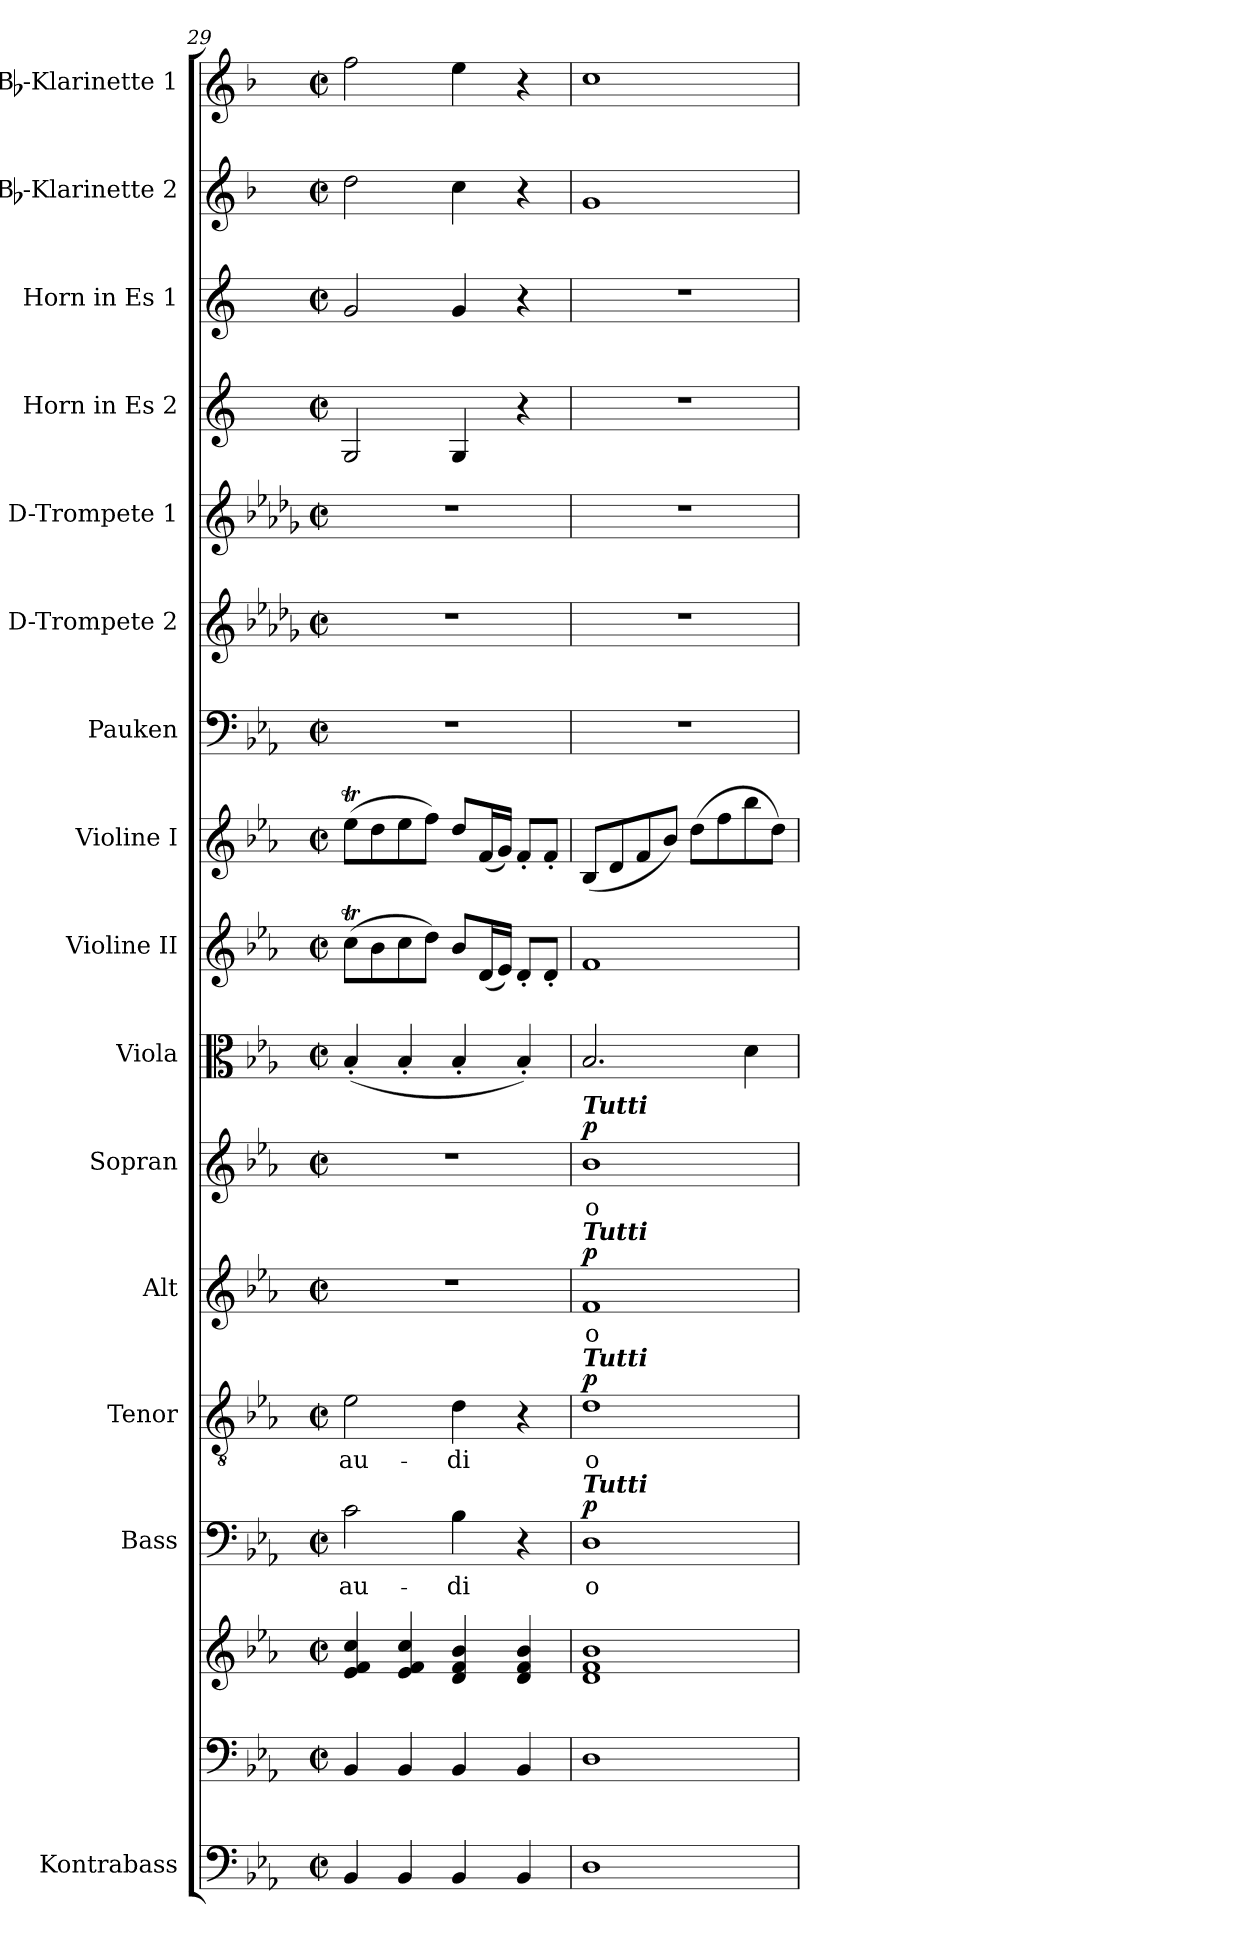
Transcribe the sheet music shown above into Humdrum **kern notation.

**kern	**kern	**kern	**kern	**text	**dynam	**kern	**text	**dynam	**kern	**text	**dynam	**kern	**text	**dynam	**kern	**kern	**kern	**kern	**kern	**kern	**kern	**kern	**kern	**kern
*part16	*part15	*part15	*part14	*part14	*part14	*part13	*part13	*part13	*part12	*part12	*part12	*part11	*part11	*part11	*part10	*part9	*part8	*part7	*part6	*part5	*part4	*part3	*part2	*part1
*staff17	*staff16	*staff15	*staff14	*staff14	*staff14	*staff13	*staff13	*staff13	*staff12	*staff12	*staff12	*staff11	*staff11	*staff11	*staff10	*staff9	*staff8	*staff7	*staff6	*staff5	*staff4	*staff3	*staff2	*staff1
*I"Kontrabass	*	*	*I"Bass	*	*	*I"Tenor	*	*	*I"Alt	*	*	*I"Sopran	*	*	*I"Viola	*I"Violine II	*I"Violine I	*I"Pauken	*I"D-Trompete 2	*I"D-Trompete 1	*I"Horn in Es 2	*I"Horn in Es 1	*I"Bb-Klarinette 2	*I"Bb-Klarinette 1
*I'Kb.	*	*	*I'B.	*	*	*I'T.	*	*	*I'A.	*	*	*I'S.	*	*	*I'Vla.	*I'Vl. II	*I'Vl. I	*I'Pk.	*I'D Trp. 2	*I'D Trp. 1	*	*	*I'Bb Kl. 2	*I'Bb Kl. 1
*clefF4	*clefF4	*clefG2	*clefF4	*	*	*clefGv2	*	*	*clefG2	*	*	*clefG2	*	*	*clefC3	*clefG2	*clefG2	*clefF4	*clefG2	*clefG2	*clefG2	*clefG2	*clefG2	*clefG2
*ITrd7c12	*	*	*	*	*	*	*	*	*	*	*	*	*	*	*	*	*	*	*ITrd-1c-2	*ITrd-1c-2	*ITrd5c9	*ITrd5c9	*ITrd1c2	*ITrd1c2
*k[b-e-a-]	*k[b-e-a-]	*k[b-e-a-]	*k[b-e-a-]	*	*	*k[b-e-a-]	*	*	*k[b-e-a-]	*	*	*k[b-e-a-]	*	*	*k[b-e-a-]	*k[b-e-a-]	*k[b-e-a-]	*k[b-e-a-]	*k[b-e-a-]	*k[b-e-a-]	*k[b-e-a-]	*k[b-e-a-]	*k[b-e-a-]	*k[b-e-a-]
*E-:	*E-:	*E-:	*E-:	*	*	*E-:	*	*	*E-:	*	*	*E-:	*	*	*E-:	*E-:	*E-:	*E-:	*E-:	*E-:	*E-:	*E-:	*E-:	*E-:
*M2/2	*M2/2	*M2/2	*M2/2	*	*	*M2/2	*	*	*M2/2	*	*	*M2/2	*	*	*M2/2	*M2/2	*M2/2	*M2/2	*M2/2	*M2/2	*M2/2	*M2/2	*M2/2	*M2/2
*met(c|)	*met(c|)	*met(c|)	*met(c|)	*	*	*met(c|)	*	*	*met(c|)	*	*	*met(c|)	*	*	*met(c|)	*met(c|)	*met(c|)	*met(c|)	*met(c|)	*met(c|)	*met(c|)	*met(c|)	*met(c|)	*met(c|)
=29	=29	=29	=29	=29	=29	=29	=29	=29	=29	=29	=29	=29	=29	=29	=29	=29	=29	=29	=29	=29	=29	=29	=29	=29
!	!	!	!	!LO:LY:b	!	!	!LO:LY:b	!	!	!	!	!	!	!	!	!	!	!	!	!	!	!	!	!
4BBB-/	4BB-/	4e-/ 4f/ 4cc/	2c\	-au-	.	2e-\	-au-	.	1r	.	.	1r	.	.	(<4B-'</	(>8ccT\L	(>8ee-T\L	1r	1r	1r	2BB-/	2B-/	2cc\	2ee-\
.	.	.	.	.	.	.	.	.	.	.	.	.	.	.	.	8b-\	8dd\	.	.	.	.	.	.	.
4BBB-/	4BB-/	4e-/ 4f/ 4cc/	.	.	.	.	.	.	.	.	.	.	.	.	4B-'</	8cc\	8ee-\	.	.	.	.	.	.	.
.	.	.	.	.	.	.	.	.	.	.	.	.	.	.	.	8dd\J)	8ff\J)	.	.	.	.	.	.	.
!	!	!	!	!LO:LY:b	!	!	!LO:LY:b	!	!	!	!	!	!	!	!	!	!	!	!	!	!	!	!	!
4BBB-/	4BB-/	4d/ 4f/ 4b-/	4B-\	-di	.	4d\	-di	.	.	.	.	.	.	.	4B-'</	8b-/L	8dd/L	.	.	.	4BB-/	4B-/	4b-\	4dd\
.	.	.	.	.	.	.	.	.	.	.	.	.	.	.	.	(<16d/L	(<16f/L	.	.	.	.	.	.	.
.	.	.	.	.	.	.	.	.	.	.	.	.	.	.	.	16e-/JJ)	16g/JJ)	.	.	.	.	.	.	.
4BBB-/	4BB-/	4d/ 4f/ 4b-/	4r	.	.	4r	.	.	.	.	.	.	.	.	4B-'</)	8d'</L	8f'</L	.	.	.	4r	4r	4r	4r
.	.	.	.	.	.	.	.	.	.	.	.	.	.	.	.	8d'</J	8f'</J	.	.	.	.	.	.	.
!!LO:PB:g=z
=30	=30	=30	=30	=30	=30	=30	=30	=30	=30	=30	=30	=30	=30	=30	=30	=30	=30	=30	=30	=30	=30	=30	=30	=30
!	!	!	!	!	!	!	!	!	!	!	!	!LO:TX:a:Bi:t=Tutti	!	!	!	!	!	!	!	!	!	!	!	!
!	!	!	!	!	!	!	!	!	!LO:TX:a:Bi:t=Tutti	!	!	!	!	!	!	!	!	!	!	!	!	!	!	!
!	!	!	!	!	!	!LO:TX:a:Bi:t=Tutti	!	!	!	!	!	!	!	!	!	!	!	!	!	!	!	!	!	!
!	!	!	!LO:TX:a:Bi:t=Tutti	!	!	!	!	!	!	!	!	!	!	!	!	!	!	!	!	!	!	!	!	!
!	!	!	!	!LO:LY:b	!LO:DY:a	!	!LO:LY:b	!LO:DY:a	!	!LO:LY:b	!LO:DY:a	!	!LO:LY:b	!LO:DY:a	!	!	!	!	!	!	!	!	!	!
1DD	1D	1d 1f 1b-	1D	o-	p	1d	o-	p	1f	o-	p	1b-	o-	p	2.B-/	1f	(<8B-/L	1r	1r	1r	1r	1r	1f	1b-
.	.	.	.	.	.	.	.	.	.	.	.	.	.	.	.	.	8d/	.	.	.	.	.	.	.
.	.	.	.	.	.	.	.	.	.	.	.	.	.	.	.	.	8f/	.	.	.	.	.	.	.
.	.	.	.	.	.	.	.	.	.	.	.	.	.	.	.	.	8b-/J)	.	.	.	.	.	.	.
.	.	.	.	.	.	.	.	.	.	.	.	.	.	.	.	.	(>8dd\L	.	.	.	.	.	.	.
.	.	.	.	.	.	.	.	.	.	.	.	.	.	.	.	.	8ff\	.	.	.	.	.	.	.
.	.	.	.	.	.	.	.	.	.	.	.	.	.	.	4d\	.	8bb-\	.	.	.	.	.	.	.
.	.	.	.	.	.	.	.	.	.	.	.	.	.	.	.	.	8dd\J)	.	.	.	.	.	.	.
=	=	=	=	=	=	=	=	=	=	=	=	=	=	=	=	=	=	=	=	=	=	=	=	=
*-	*-	*-	*-	*-	*-	*-	*-	*-	*-	*-	*-	*-	*-	*-	*-	*-	*-	*-	*-	*-	*-	*-	*-	*-
